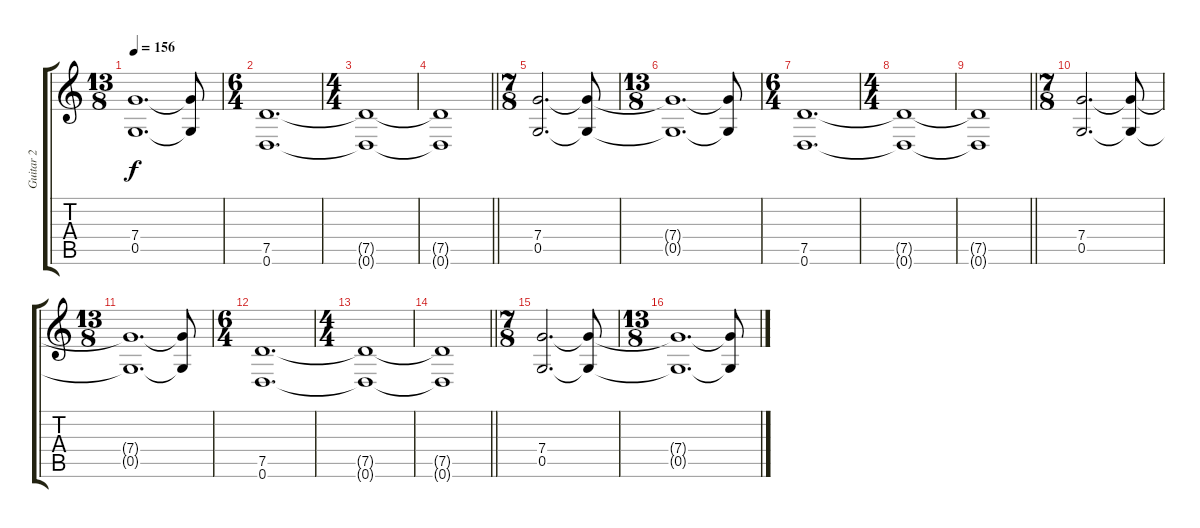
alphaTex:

\track ("Guitar 2" "Guitar 2") {instrument overdrivenguitar}
\staff {score tabs}
\tuning (D4 A3 F3 C3 G2 D2) {hide}
\ts (13 8)
\tempo 156
\clef g2
\ks c
(7.4{t} 0.5{t}).1{d dy f} (7.4{t} 0.5{t}).8 |
\ts (6 4)
(7.5 0.6).1{d} |
\ts (4 4)
(7.5{t} 0.6{t}).1 |
\barLineRight lightlight
(7.5{t} 0.6{t}).1 |
\ts (7 8)
\section ("" "")
(7.4 0.5).2{d} (7.4{t} 0.5{t}).8 |
\ts (13 8)
(7.4{t} 0.5{t}).1{d} (7.4{t} 0.5{t}).8 |
\ts (6 4)
(7.5 0.6).1{d} |
\ts (4 4)
(7.5{t} 0.6{t}).1 |
\barLineRight lightlight
(7.5{t} 0.6{t}).1 |
\ts (7 8)
\section ("" "")
(7.4 0.5).2{d} (7.4{t} 0.5{t}).8 |
\ts (13 8)
(7.4{t} 0.5{t}).1{d} (7.4{t} 0.5{t}).8 |
\ts (6 4)
(7.5 0.6).1{d} |
\ts (4 4)
(7.5{t} 0.6{t}).1 |
\barLineRight lightlight
(7.5{t} 0.6{t}).1 |
\ts (7 8)
\section ("" "")
(7.4 0.5).2{d} (7.4{t} 0.5{t}).8 |
\ts (13 8)
(7.4{t} 0.5{t}).1{d} (7.4{t} 0.5{t}).8
